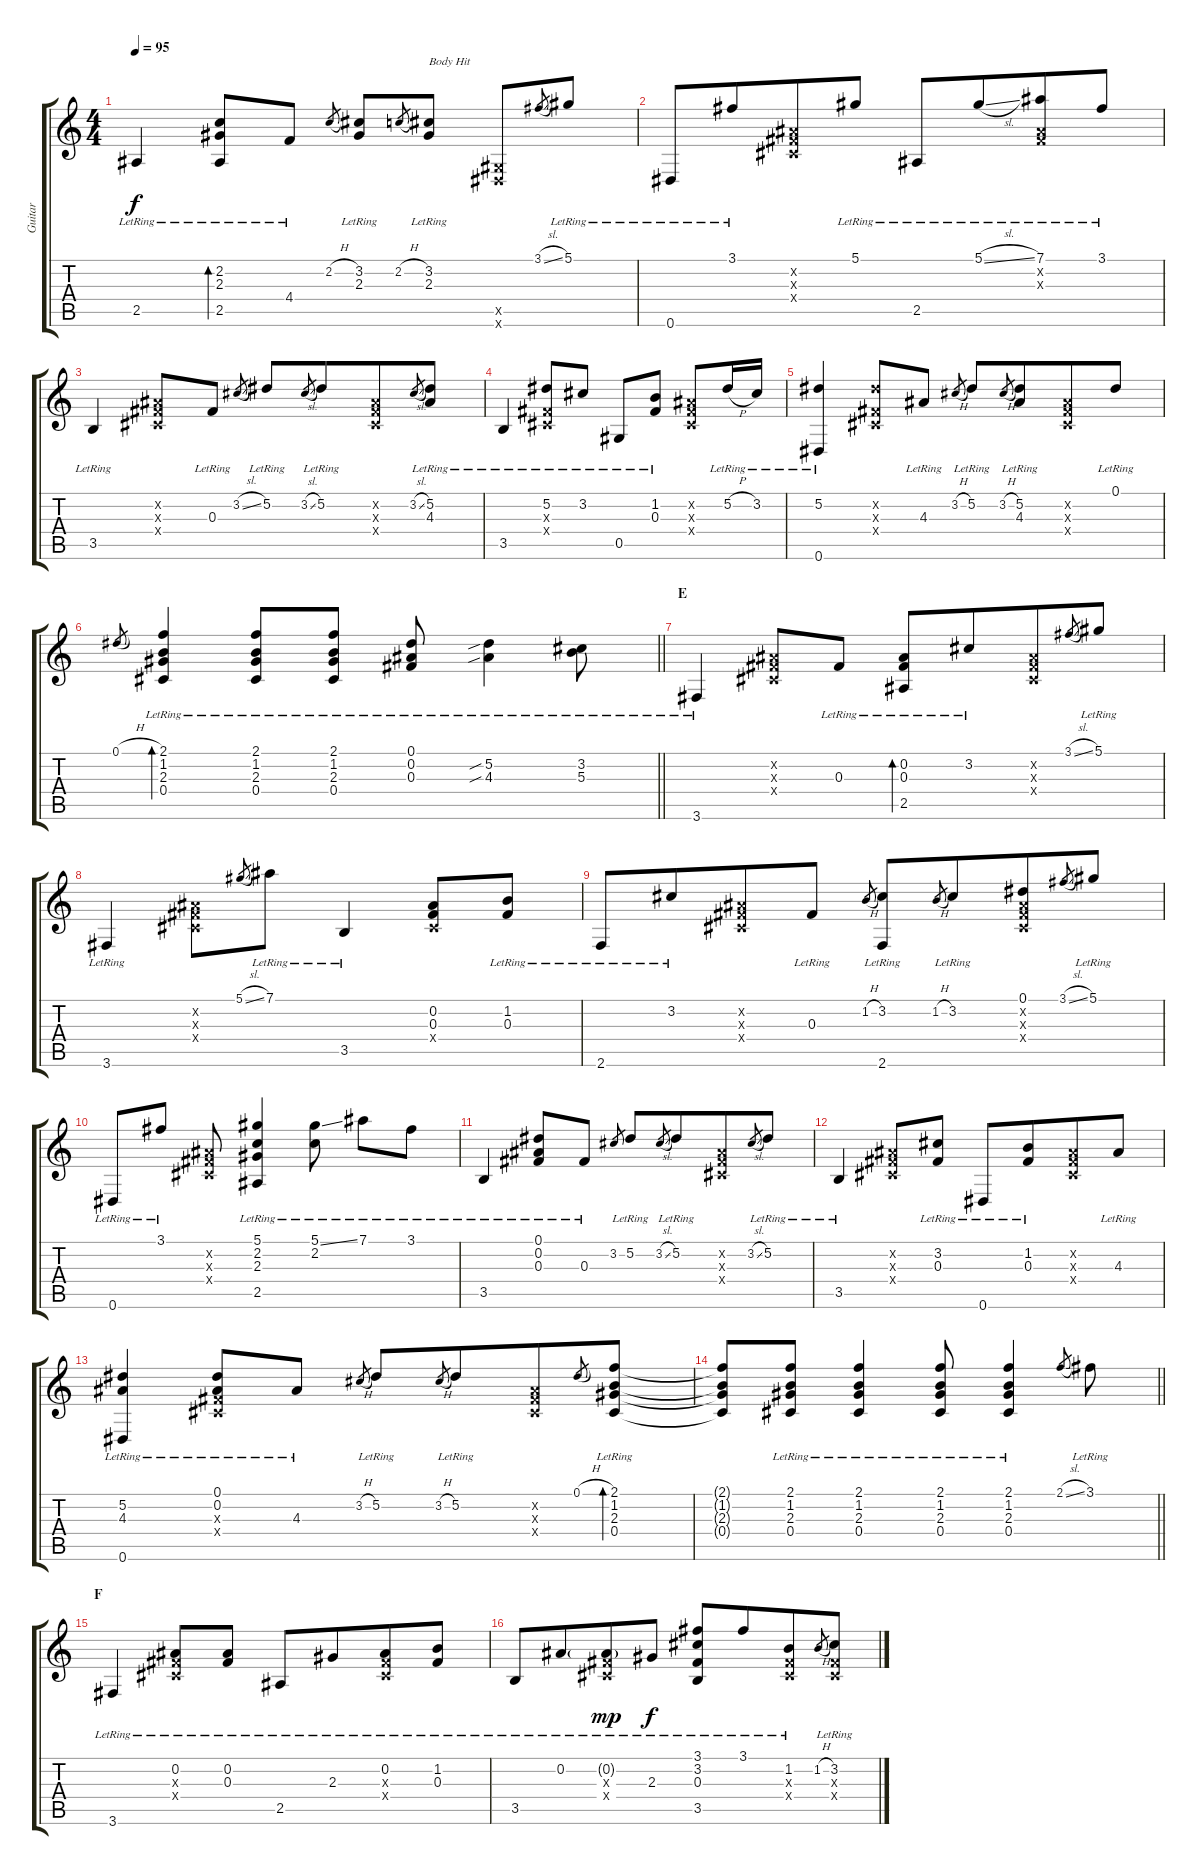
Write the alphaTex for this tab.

\track ("Guitar" "Guitar") {instrument acousticguitarsteel}
\staff {score tabs}
\tuning (Eb4 Bb3 Gb3 Db3 Ab2 Eb2) {hide}
\ts (4 4)
\tempo 95
\clef g2
\ks c
2.5{lr}.4{dy f} (2.2{lr} 2.3{lr} 2.5{lr}).8{bd 480 beam merge} 4.4{lr}.8 2.2{h}.8{gr} (3.2{lr} 2.3{lr}).8 2.2{h}.8{gr beam split} (3.2{lr} 2.3{lr}).8{txt "Body Hit"} (0.5{x} 0.6{x}).8 3.1{sl}.8{gr} 5.1{lr}.8 |
0.6{lr}.8 3.1{lr}.8{beam merge} (0.2{x} 0.3{x} 0.4{x}).8 5.1{lr}.8 2.5{lr}.8 5.1{sl lr}.8{beam merge} (7.1{lr} 0.2{x} 0.3{x}).8 3.1{lr}.8 |
3.5{lr}.4 (0.2{x} 0.3{x} 0.4{x}).8 0.3{lr}.8 3.2{sl}.8{gr} 5.2{lr}.8 3.2{sl}.8{gr} 5.2{lr}.8{beam merge} (0.2{x} 0.3{x} 0.4{x}).8 3.2{sl}.8{gr} (5.2{lr} 4.3{lr}).8 |
3.5{lr}.4 (5.2{lr} 0.3{x} 0.4{x}).8 3.2{lr}.8 0.5{lr}.8 (1.2{lr} 0.3{lr}).8 (0.2{x} 0.3{x} 0.4{x}).8 5.2{h lr}.16 3.2{lr}.16 |
(5.2{lr} 0.6{lr}).4 (5.2{x} 0.3{x} 0.4{x}).8 4.3{lr}.8 3.2{h}.8{gr} 5.2{lr}.8 3.2{h}.8{gr} (5.2{lr} 4.3{lr}).8{beam merge} (0.2{x} 0.3{x} 0.4{x}).8 0.1{lr}.8 |
\barLineRight lightlight
0.1{h}.8{gr} (2.1{lr} 1.2{lr} 2.3{lr} 0.4{lr}).4{bd 240} (2.1{lr} 1.2{lr} 2.3{lr} 0.4{lr}).8 (2.1{lr} 1.2{lr} 2.3{lr} 0.4{lr}).8 (0.1{lr} 0.2{lr} 0.3{lr}).8 (5.2{sib lr} 4.3{sib lr}).4 (3.2{lr} 5.3{lr}).8 |
\section ("" "E")
3.6{lr}.4 (0.2{x} 0.3{x} 0.4{x}).8 0.3{lr}.8{beam split} (0.2{lr} 0.3{lr} 2.5{lr}).8{bd 240} 3.2{lr}.8{beam merge} (0.2{x} 0.3{x} 0.4{x}).8 3.1{sl}.8{gr} 5.1{lr}.8 |
3.6{lr}.4 (0.2{x} 0.3{x} 0.4{x}).8 5.1{sl}.8{gr} 7.1{lr}.8 3.5{lr}.4 (0.2 0.3 0.4{x}).8 (1.2{lr} 0.3{lr}).8 |
2.6{lr}.8 3.2{lr}.8{beam merge} (0.2{x} 0.3{x} 0.4{x}).8 0.3{lr}.8 1.2{h}.8{gr} (3.2{lr} 2.6{lr}).8 1.2{h}.8{gr} 3.2{lr}.8{beam merge} (0.1 0.2{x} 0.3{x} 0.4{x}).8 3.1{sl}.8{gr} 5.1{lr}.8 |
0.6{lr}.8 3.1{lr}.8 (0.2{x} 0.3{x} 0.4{x}).8 (5.1{lr} 2.2{lr} 2.3{lr} 2.5{lr}).4 (5.1{ss lr} 2.2{lr}).8 7.1{lr}.8 3.1{lr}.8 |
3.5{lr}.4 (0.1{lr} 0.2{lr} 0.3{lr}).8 0.3{lr}.8 3.2.8{gr} 5.2{lr}.8 3.2{sl}.8{gr} 5.2{lr}.8{beam merge} (0.2{x} 0.3{x} 0.4{x}).8 3.2{sl}.8{gr} 5.2{lr}.8 |
3.5{lr}.4 (0.2{x} 0.3{x} 0.4{x}).8 (3.2{lr} 0.3{lr}).8 0.6{lr}.8 (1.2{lr} 0.3{lr}).8{beam merge} (0.2{x} 0.3{x} 0.4{x}).8{beam merge} 4.3{lr}.8 |
(5.2{lr} 4.3{lr} 0.6{lr}).4 (0.1{lr} 0.2{lr} 0.3{x} 0.4{x}).8 4.3{lr}.8 3.2{h}.8{gr} 5.2{lr}.8 3.2{h}.8{gr} 5.2{lr}.8{beam merge} (0.2{x} 0.3{x} 0.4{x}).8 0.1{h}.8{gr} (2.1{lr} 1.2{lr} 2.3{lr} 0.4{lr}).8{bd 240} |
\barLineRight lightlight
(2.1{t} 1.2{t} 2.3{t} 0.4{t}).8 (2.1{lr} 1.2{lr} 2.3{lr} 0.4{lr}).8 (2.1{lr} 1.2{lr} 2.3{lr} 0.4{lr}).4 (2.1{lr} 1.2{lr} 2.3{lr} 0.4{lr}).8 (2.1{lr} 1.2{lr} 2.3{lr} 0.4{lr}).4 2.1{sl}.8{gr} 3.1{lr}.8 |
\section ("" "F")
3.6{lr}.4 (0.2{lr} 0.3{x} 0.4{x}).8 (0.2{lr} 0.3{lr}).8 2.5{lr}.8 2.3{lr}.8{beam merge} (0.2{lr} 0.3{x} 0.4{x}).8 (1.2{lr} 0.3{lr}).8 |
3.5{lr}.8 0.2{lr}.8{beam merge} (0.2{g lr} 0.3{x} 0.4{x}).8{dy mp} 2.3{lr}.8{dy f} (3.1{lr} 3.2{lr} 0.3{lr} 3.5{lr}).8 3.1{lr}.8{beam merge} (1.2{lr} 0.3{x} 0.4{x}).8 1.2{h}.8{gr} (3.2{lr} 0.3{x} 0.4{x}).8
